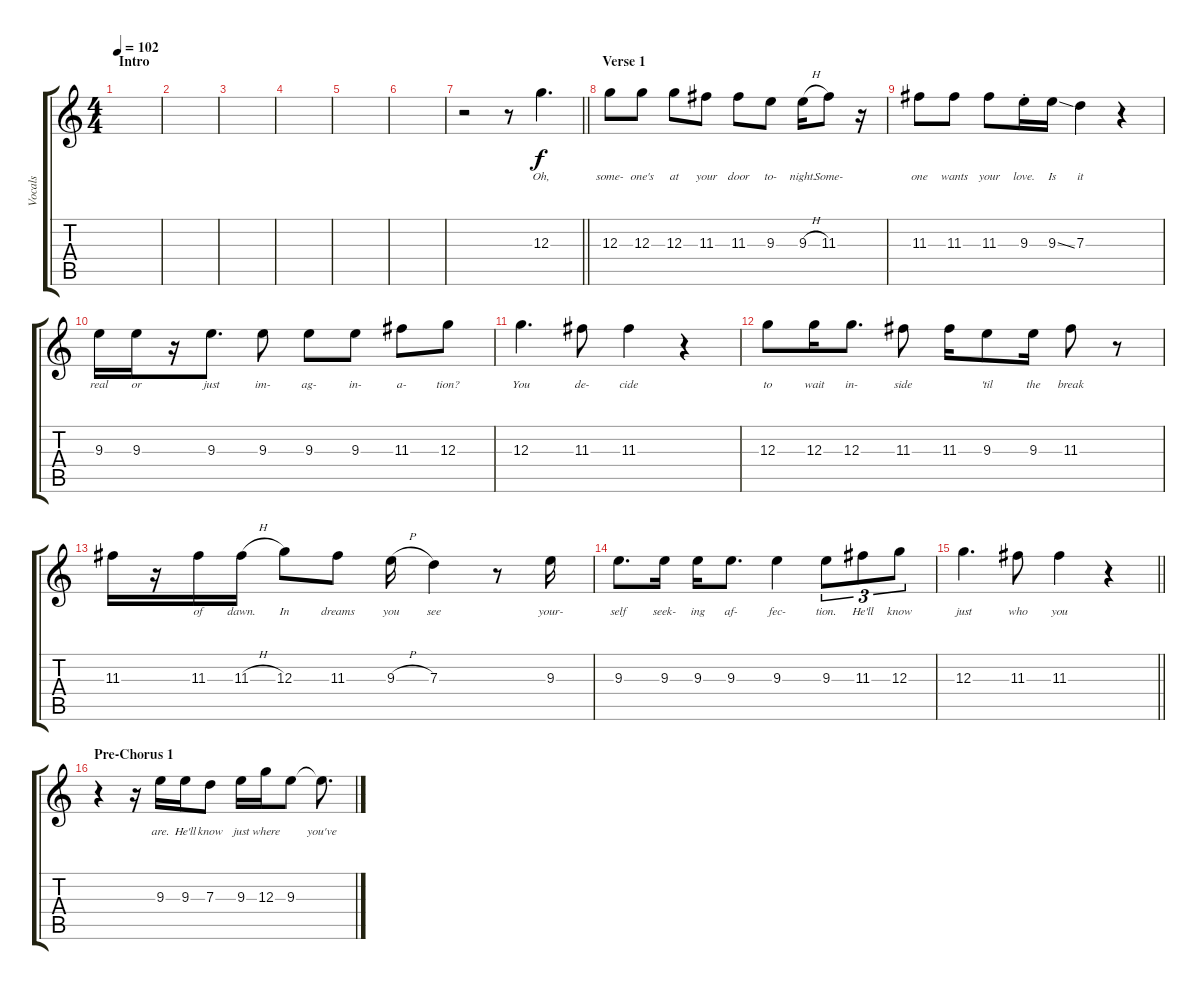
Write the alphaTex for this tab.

\track ("Vocals" "Vocals") {instrument contrabass}
\staff {score tabs}
\tuning (E4 B3 G3 D3 A2 E2) {hide}
\ts (4 4)
\section ("" "Intro")
\tempo 102
\clef g2
\ks c
|
|
|
|
|
|
\barLineRight lightlight
r.2 r.8 12.3.4{d lyrics (0 "Oh,") lyrics (1 "") lyrics (2 "") lyrics (3 "") lyrics (4 "")} |
\section ("" "Verse 1")
12.3.8{lyrics (0 "some-") lyrics (1 "") lyrics (2 "") lyrics (3 "") lyrics (4 "")} 12.3.8{lyrics (0 "one's") lyrics (1 "") lyrics (2 "") lyrics (3 "") lyrics (4 "")} 12.3.8{lyrics (0 "at") lyrics (1 "") lyrics (2 "") lyrics (3 "") lyrics (4 "")} 11.3.8{lyrics (0 "your") lyrics (1 "") lyrics (2 "") lyrics (3 "") lyrics (4 "")} 11.3.8{lyrics (0 "door") lyrics (1 "") lyrics (2 "") lyrics (3 "") lyrics (4 "")} 9.3.8{lyrics (0 "to-") lyrics (1 "") lyrics (2 "") lyrics (3 "") lyrics (4 "")} 9.3{h}.16{lyrics (0 "night.") lyrics (1 "") lyrics (2 "") lyrics (3 "") lyrics (4 "")} 11.3.8{lyrics (0 "Some-") lyrics (1 "") lyrics (2 "") lyrics (3 "") lyrics (4 "")} r.16 |
11.3.8{lyrics (0 "one") lyrics (1 "") lyrics (2 "") lyrics (3 "") lyrics (4 "")} 11.3.8{lyrics (0 "wants") lyrics (1 "") lyrics (2 "") lyrics (3 "") lyrics (4 "")} 11.3.8{lyrics (0 "your") lyrics (1 "") lyrics (2 "") lyrics (3 "") lyrics (4 "")} 9.3{st}.16{lyrics (0 "love.") lyrics (1 "") lyrics (2 "") lyrics (3 "") lyrics (4 "")} 9.3{ss}.16{lyrics (0 "Is") lyrics (1 "") lyrics (2 "") lyrics (3 "") lyrics (4 "")} 7.3.4{lyrics (0 "it") lyrics (1 "") lyrics (2 "") lyrics (3 "") lyrics (4 "")} r.4 |
9.3.16{lyrics (0 "real") lyrics (1 "") lyrics (2 "") lyrics (3 "") lyrics (4 "")} 9.3.16{lyrics (0 "or") lyrics (1 "") lyrics (2 "") lyrics (3 "") lyrics (4 "")} r.16 9.3.8{d lyrics (0 "just") lyrics (1 "") lyrics (2 "") lyrics (3 "") lyrics (4 "")} 9.3.8{lyrics (0 "im-") lyrics (1 "") lyrics (2 "") lyrics (3 "") lyrics (4 "")} 9.3.8{lyrics (0 "ag-") lyrics (1 "") lyrics (2 "") lyrics (3 "") lyrics (4 "")} 9.3.8{lyrics (0 "in-") lyrics (1 "") lyrics (2 "") lyrics (3 "") lyrics (4 "")} 11.3.8{lyrics (0 "a-") lyrics (1 "") lyrics (2 "") lyrics (3 "") lyrics (4 "")} 12.3.8{lyrics (0 "tion?") lyrics (1 "") lyrics (2 "") lyrics (3 "") lyrics (4 "")} |
12.3.4{d lyrics (0 "You") lyrics (1 "") lyrics (2 "") lyrics (3 "") lyrics (4 "")} 11.3.8{lyrics (0 "de-") lyrics (1 "") lyrics (2 "") lyrics (3 "") lyrics (4 "")} 11.3.4{lyrics (0 "cide") lyrics (1 "") lyrics (2 "") lyrics (3 "") lyrics (4 "")} r.4 |
12.3.8{lyrics (0 "to") lyrics (1 "") lyrics (2 "") lyrics (3 "") lyrics (4 "")} 12.3.16{lyrics (0 "wait") lyrics (1 "") lyrics (2 "") lyrics (3 "") lyrics (4 "")} 12.3.8{d lyrics (0 "in-") lyrics (1 "") lyrics (2 "") lyrics (3 "") lyrics (4 "")} 11.3.8{lyrics (0 "side") lyrics (1 "") lyrics (2 "") lyrics (3 "") lyrics (4 "")} 11.3.16{lyrics (0 "") lyrics (1 "") lyrics (2 "") lyrics (3 "") lyrics (4 "")} 9.3.8{lyrics (0 "'til") lyrics (1 "") lyrics (2 "") lyrics (3 "") lyrics (4 "")} 9.3.16{lyrics (0 "the") lyrics (1 "") lyrics (2 "") lyrics (3 "") lyrics (4 "")} 11.3.8{lyrics (0 "break") lyrics (1 "") lyrics (2 "") lyrics (3 "") lyrics (4 "")} r.8 |
11.3.16{lyrics (0 "") lyrics (1 "") lyrics (2 "") lyrics (3 "") lyrics (4 "")} r.16 11.3.16{lyrics (0 "of") lyrics (1 "") lyrics (2 "") lyrics (3 "") lyrics (4 "")} 11.3{h}.16{lyrics (0 "dawn.") lyrics (1 "") lyrics (2 "") lyrics (3 "") lyrics (4 "")} 12.3.8{lyrics (0 "In") lyrics (1 "") lyrics (2 "") lyrics (3 "") lyrics (4 "")} 11.3.8{lyrics (0 "dreams") lyrics (1 "") lyrics (2 "") lyrics (3 "") lyrics (4 "")} 9.3{h}.16{lyrics (0 "you") lyrics (1 "") lyrics (2 "") lyrics (3 "") lyrics (4 "")} 7.3.4{lyrics (0 "see") lyrics (1 "") lyrics (2 "") lyrics (3 "") lyrics (4 "")} r.8 9.3.16{lyrics (0 "your-") lyrics (1 "") lyrics (2 "") lyrics (3 "") lyrics (4 "")} |
9.3.8{d lyrics (0 "self") lyrics (1 "") lyrics (2 "") lyrics (3 "") lyrics (4 "")} 9.3.16{lyrics (0 "seek-") lyrics (1 "") lyrics (2 "") lyrics (3 "") lyrics (4 "")} 9.3.16{lyrics (0 "ing") lyrics (1 "") lyrics (2 "") lyrics (3 "") lyrics (4 "")} 9.3.8{d lyrics (0 "af-") lyrics (1 "") lyrics (2 "") lyrics (3 "") lyrics (4 "")} 9.3.4{lyrics (0 "fec-") lyrics (1 "") lyrics (2 "") lyrics (3 "") lyrics (4 "")} 9.3.8{tu (3 2) lyrics (0 "tion.") lyrics (1 "") lyrics (2 "") lyrics (3 "") lyrics (4 "")} 11.3.8{tu (3 2) lyrics (0 "He'll") lyrics (1 "") lyrics (2 "") lyrics (3 "") lyrics (4 "")} 12.3.8{tu (3 2) lyrics (0 "know") lyrics (1 "") lyrics (2 "") lyrics (3 "") lyrics (4 "")} |
\barLineRight lightlight
12.3.4{d lyrics (0 "just") lyrics (1 "") lyrics (2 "") lyrics (3 "") lyrics (4 "")} 11.3.8{lyrics (0 "who") lyrics (1 "") lyrics (2 "") lyrics (3 "") lyrics (4 "")} 11.3.4{lyrics (0 "you") lyrics (1 "") lyrics (2 "") lyrics (3 "") lyrics (4 "")} r.4 |
\section ("" "Pre-Chorus 1")
r.4 r.16 9.3.16{lyrics (0 "are.") lyrics (1 "") lyrics (2 "") lyrics (3 "") lyrics (4 "")} 9.3.16{lyrics (0 "He'll") lyrics (1 "") lyrics (2 "") lyrics (3 "") lyrics (4 "")} 7.3.8{lyrics (0 "know") lyrics (1 "") lyrics (2 "") lyrics (3 "") lyrics (4 "")} 9.3.16{lyrics (0 "just") lyrics (1 "") lyrics (2 "") lyrics (3 "") lyrics (4 "")} 12.3.16{lyrics (0 "where") lyrics (1 "") lyrics (2 "") lyrics (3 "") lyrics (4 "")} 9.3.8{lyrics (0 "") lyrics (1 "") lyrics (2 "") lyrics (3 "") lyrics (4 "")} 9.3{t}.8{d lyrics (0 "you've") lyrics (1 "") lyrics (2 "") lyrics (3 "") lyrics (4 "")}
